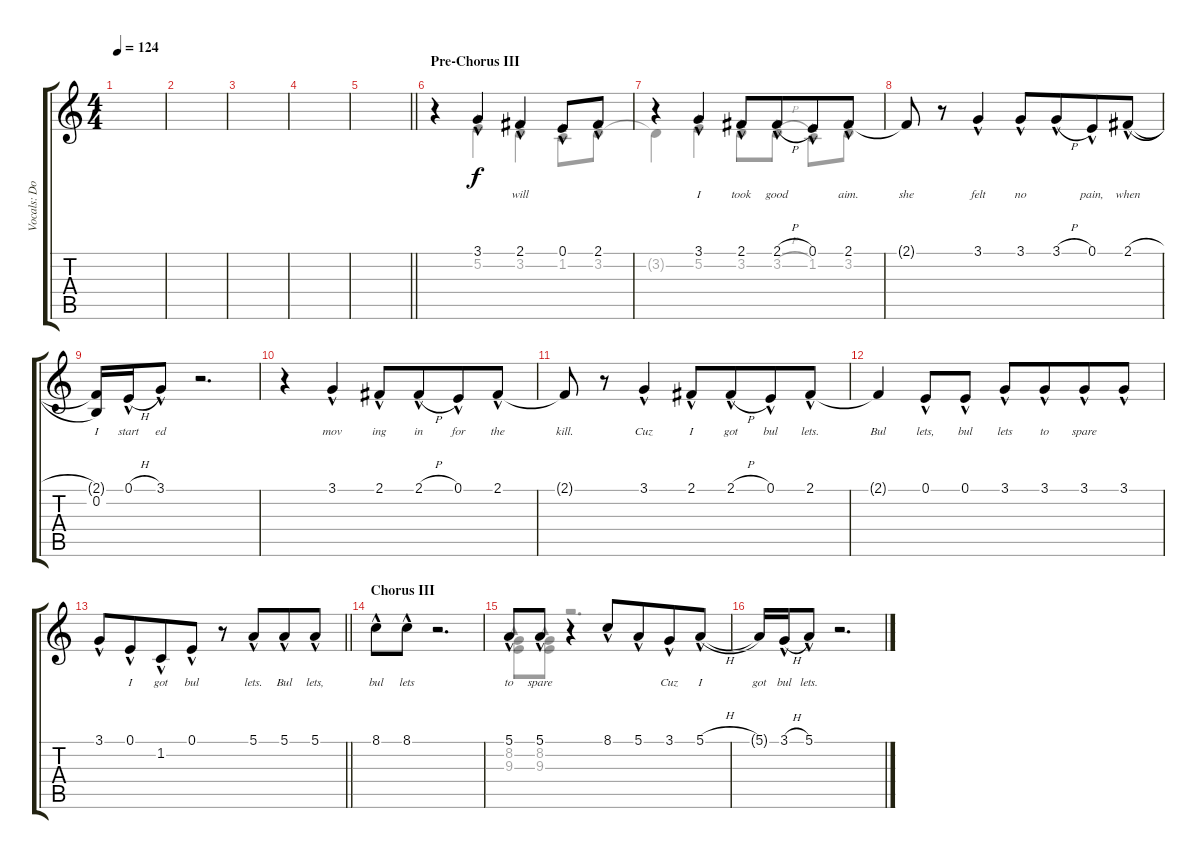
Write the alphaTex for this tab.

\track ("Vocals: Don" "Vocals: Do") {instrument lead2sawtooth}
\staff {score tabs}
\tuning (E4 B3 G3 D3 A2 E2) {hide}
\voice
\ts (4 4)
\tempo 124
\clef g2
\ks c
|
|
|
|
\barLineRight lightlight
|
\section ("" "Pre-Chorus III")
r.4 3.1{hac}.4{lyrics (0 "") lyrics (1 "") lyrics (2 "") lyrics (3 "") lyrics (4 "")} 2.1{hac}.4{lyrics (0 "will") lyrics (1 "") lyrics (2 "") lyrics (3 "") lyrics (4 "")} 0.1{hac}.8{lyrics (0 "") lyrics (1 "") lyrics (2 "") lyrics (3 "") lyrics (4 "")} 2.1{hac}.8{lyrics (0 "") lyrics (1 "") lyrics (2 "") lyrics (3 "") lyrics (4 "")} |
r.4 3.1{hac}.4{lyrics (0 "I") lyrics (1 "") lyrics (2 "") lyrics (3 "") lyrics (4 "")} 2.1{hac}.8{lyrics (0 "took") lyrics (1 "") lyrics (2 "") lyrics (3 "") lyrics (4 "")} 2.1{h hac}.8{lyrics (0 "good") lyrics (1 "") lyrics (2 "") lyrics (3 "") lyrics (4 "") beam merge} 0.1{hac}.8{lyrics (0 "") lyrics (1 "") lyrics (2 "") lyrics (3 "") lyrics (4 "")} 2.1{hac}.8{lyrics (0 "aim.") lyrics (1 "") lyrics (2 "") lyrics (3 "") lyrics (4 "")} |
2.1{t}.8{lyrics (0 "she") lyrics (1 "") lyrics (2 "") lyrics (3 "") lyrics (4 "")} r.8 3.1{hac}.4{lyrics (0 "felt") lyrics (1 "") lyrics (2 "") lyrics (3 "") lyrics (4 "")} 3.1{hac}.8{lyrics (0 "no") lyrics (1 "") lyrics (2 "") lyrics (3 "") lyrics (4 "")} 3.1{h hac}.8{lyrics (0 "") lyrics (1 "") lyrics (2 "") lyrics (3 "") lyrics (4 "") beam merge} 0.1{hac}.8{lyrics (0 "pain,") lyrics (1 "") lyrics (2 "") lyrics (3 "") lyrics (4 "")} 2.1{h hac}.8{lyrics (0 "when") lyrics (1 "") lyrics (2 "") lyrics (3 "") lyrics (4 "")} |
(2.1{t} 0.2).16{lyrics (0 "I") lyrics (1 "") lyrics (2 "") lyrics (3 "") lyrics (4 "")} 0.1{h hac}.16{lyrics (0 "start") lyrics (1 "") lyrics (2 "") lyrics (3 "") lyrics (4 "")} 3.1{hac}.8{lyrics (0 "ed") lyrics (1 "") lyrics (2 "") lyrics (3 "") lyrics (4 "")} r.2{d} |
r.4 3.1{hac}.4{lyrics (0 "mov") lyrics (1 "") lyrics (2 "") lyrics (3 "") lyrics (4 "")} 2.1{hac}.8{lyrics (0 "ing") lyrics (1 "") lyrics (2 "") lyrics (3 "") lyrics (4 "")} 2.1{h hac}.8{lyrics (0 "in") lyrics (1 "") lyrics (2 "") lyrics (3 "") lyrics (4 "") beam merge} 0.1{hac}.8{lyrics (0 "for") lyrics (1 "") lyrics (2 "") lyrics (3 "") lyrics (4 "")} 2.1{hac}.8{lyrics (0 "the") lyrics (1 "") lyrics (2 "") lyrics (3 "") lyrics (4 "")} |
2.1{t}.8{lyrics (0 "kill.") lyrics (1 "") lyrics (2 "") lyrics (3 "") lyrics (4 "")} r.8 3.1{hac}.4{lyrics (0 "Cuz") lyrics (1 "") lyrics (2 "") lyrics (3 "") lyrics (4 "")} 2.1{hac}.8{lyrics (0 "I") lyrics (1 "") lyrics (2 "") lyrics (3 "") lyrics (4 "")} 2.1{h hac}.8{lyrics (0 "got") lyrics (1 "") lyrics (2 "") lyrics (3 "") lyrics (4 "") beam merge} 0.1{hac}.8{lyrics (0 "bul") lyrics (1 "") lyrics (2 "") lyrics (3 "") lyrics (4 "")} 2.1{hac}.8{lyrics (0 "lets.") lyrics (1 "") lyrics (2 "") lyrics (3 "") lyrics (4 "")} |
2.1{t}.4{lyrics (0 "Bul") lyrics (1 "") lyrics (2 "") lyrics (3 "") lyrics (4 "")} 0.1{hac}.8{lyrics (0 "lets,") lyrics (1 "") lyrics (2 "") lyrics (3 "") lyrics (4 "")} 0.1{hac}.8{lyrics (0 "bul") lyrics (1 "") lyrics (2 "") lyrics (3 "") lyrics (4 "") beam split} 3.1{hac}.8{lyrics (0 "lets") lyrics (1 "") lyrics (2 "") lyrics (3 "") lyrics (4 "")} 3.1{hac}.8{lyrics (0 "to") lyrics (1 "") lyrics (2 "") lyrics (3 "") lyrics (4 "") beam merge} 3.1{hac}.8{lyrics (0 "spare") lyrics (1 "") lyrics (2 "") lyrics (3 "") lyrics (4 "")} 3.1{hac}.8{lyrics (0 "") lyrics (1 "") lyrics (2 "") lyrics (3 "") lyrics (4 "")} |
\barLineRight lightlight
3.1{hac}.8{lyrics (0 "") lyrics (1 "") lyrics (2 "") lyrics (3 "") lyrics (4 "")} 0.1{hac}.8{lyrics (0 "I") lyrics (1 "") lyrics (2 "") lyrics (3 "") lyrics (4 "") beam merge} 1.2{hac}.8{lyrics (0 "got") lyrics (1 "") lyrics (2 "") lyrics (3 "") lyrics (4 "")} 0.1{hac}.8{lyrics (0 "bul") lyrics (1 "") lyrics (2 "") lyrics (3 "") lyrics (4 "")} r.8 5.1{hac}.8{lyrics (0 "lets.") lyrics (1 "") lyrics (2 "") lyrics (3 "") lyrics (4 "") beam merge} 5.1{hac}.8{lyrics (0 "Bul") lyrics (1 "") lyrics (2 "") lyrics (3 "") lyrics (4 "")} 5.1{hac}.8{lyrics (0 "lets,") lyrics (1 "") lyrics (2 "") lyrics (3 "") lyrics (4 "")} |
\section ("" "Chorus III")
8.1{hac}.8{lyrics (0 "bul") lyrics (1 "") lyrics (2 "") lyrics (3 "") lyrics (4 "")} 8.1{hac}.8{lyrics (0 "lets") lyrics (1 "") lyrics (2 "") lyrics (3 "") lyrics (4 "")} r.2{d} |
5.1{hac}.8{lyrics (0 "to") lyrics (1 "") lyrics (2 "") lyrics (3 "") lyrics (4 "")} 5.1{hac}.8{lyrics (0 "spare") lyrics (1 "") lyrics (2 "") lyrics (3 "") lyrics (4 "")} r.4 8.1{hac}.8{lyrics (0 "") lyrics (1 "") lyrics (2 "") lyrics (3 "") lyrics (4 "")} 5.1{hac}.8{lyrics (0 "") lyrics (1 "") lyrics (2 "") lyrics (3 "") lyrics (4 "") beam merge} 3.1{hac}.8{lyrics (0 "Cuz") lyrics (1 "") lyrics (2 "") lyrics (3 "") lyrics (4 "")} 5.1{h hac}.8{lyrics (0 "I") lyrics (1 "") lyrics (2 "") lyrics (3 "") lyrics (4 "")} |
5.1{t}.16{lyrics (0 "got") lyrics (1 "") lyrics (2 "") lyrics (3 "") lyrics (4 "")} 3.1{h hac}.16{lyrics (0 "bul") lyrics (1 "") lyrics (2 "") lyrics (3 "") lyrics (4 "")} 5.1{hac}.8{lyrics (0 "lets.") lyrics (1 "") lyrics (2 "") lyrics (3 "") lyrics (4 "")} r.2{d}
\voice
\clef g2
\ottava regular
\simile none
\ks c
|
|
|
|
\barLineRight lightlight
|
r.4 5.2{hac}.4 3.2{hac}.4 1.2{hac}.8 3.2{hac}.8 |
3.2{t}.4 5.2{hac}.4 3.2{hac}.8 3.2{h hac}.8 1.2{hac}.8 3.2{hac}.8 |
|
|
|
|
|
\barLineRight lightlight
|
|
(8.2{hac} 9.3{hac}).8 (8.2{hac} 9.3{hac}).8 r.2{d} |
